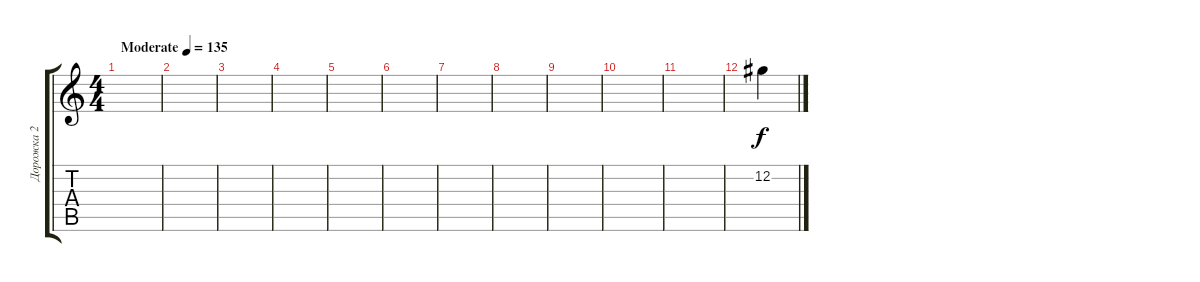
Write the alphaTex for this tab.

\track ("Дорожка 2" "Дорожка 2") {instrument distortionguitar}
\staff {score tabs}
\tuning (Db4 Ab3 E3 B2 Gb2 B1) {hide}
\ts (4 4)
\tempo (135 "Moderate")
\clef g2
\ks c
|
|
|
|
|
|
|
|
|
|
|
12.2.4
